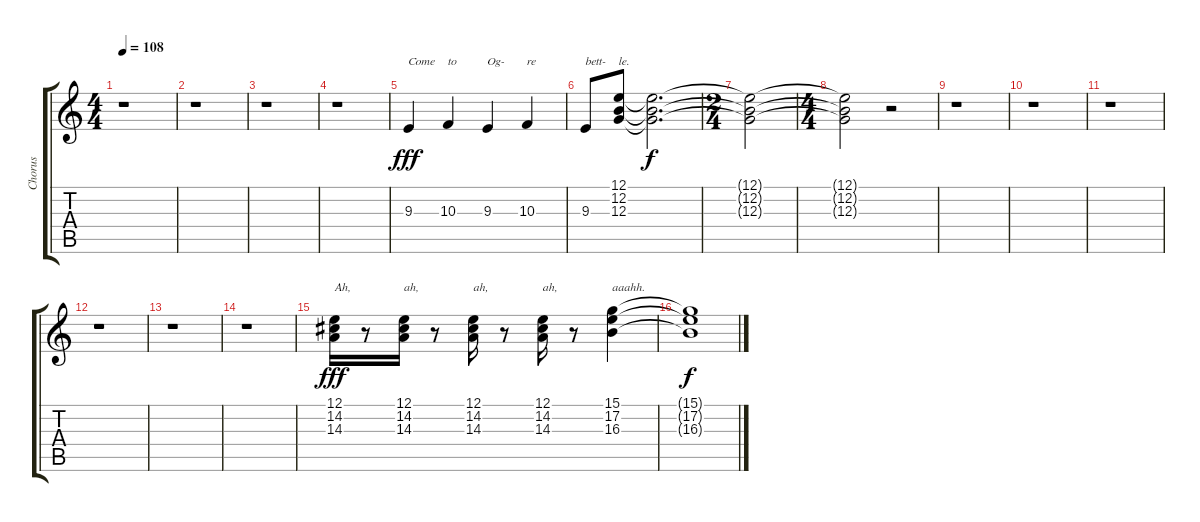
\track ("Chorus" "Chorus") {instrument synthvoice}
\staff {score tabs}
\tuning (E4 B3 G3 D3 A2 E2) {hide}
\ts (4 4)
\tempo 108
\clef g2
\ks c
r.1{dy f} |
r.1 |
r.1 |
r.1 |
9.3.4{txt "Come" dy fff} 10.3.4{txt "to"} 9.3.4{txt "Og-"} 10.3.4{txt "re"} |
9.3.8{txt "bett-"} (12.1 12.2 12.3).8{txt "le."} (12.1{t} 12.2{t} 12.3{t}).2{d dy f} |
\ts (2 4)
(12.1{t} 12.2{t} 12.3{t}).2 |
\ts (4 4)
(12.1{t} 12.2{t} 12.3{t}).2 r.2 |
r.1 |
r.1 |
r.1 |
r.1 |
r.1 |
r.1 |
(12.1 14.2 14.3).16{txt "Ah," dy fff} r.8 (12.1 14.2 14.3).16{txt "ah,"} r.8 (12.1 14.2 14.3).16{txt "ah,"} r.8 (12.1 14.2 14.3).16{txt "ah,"} r.8 (15.1 17.2 16.3).4{txt "aaahh."} |
(15.1{t} 17.2{t} 16.3{t}).1{dy f}
